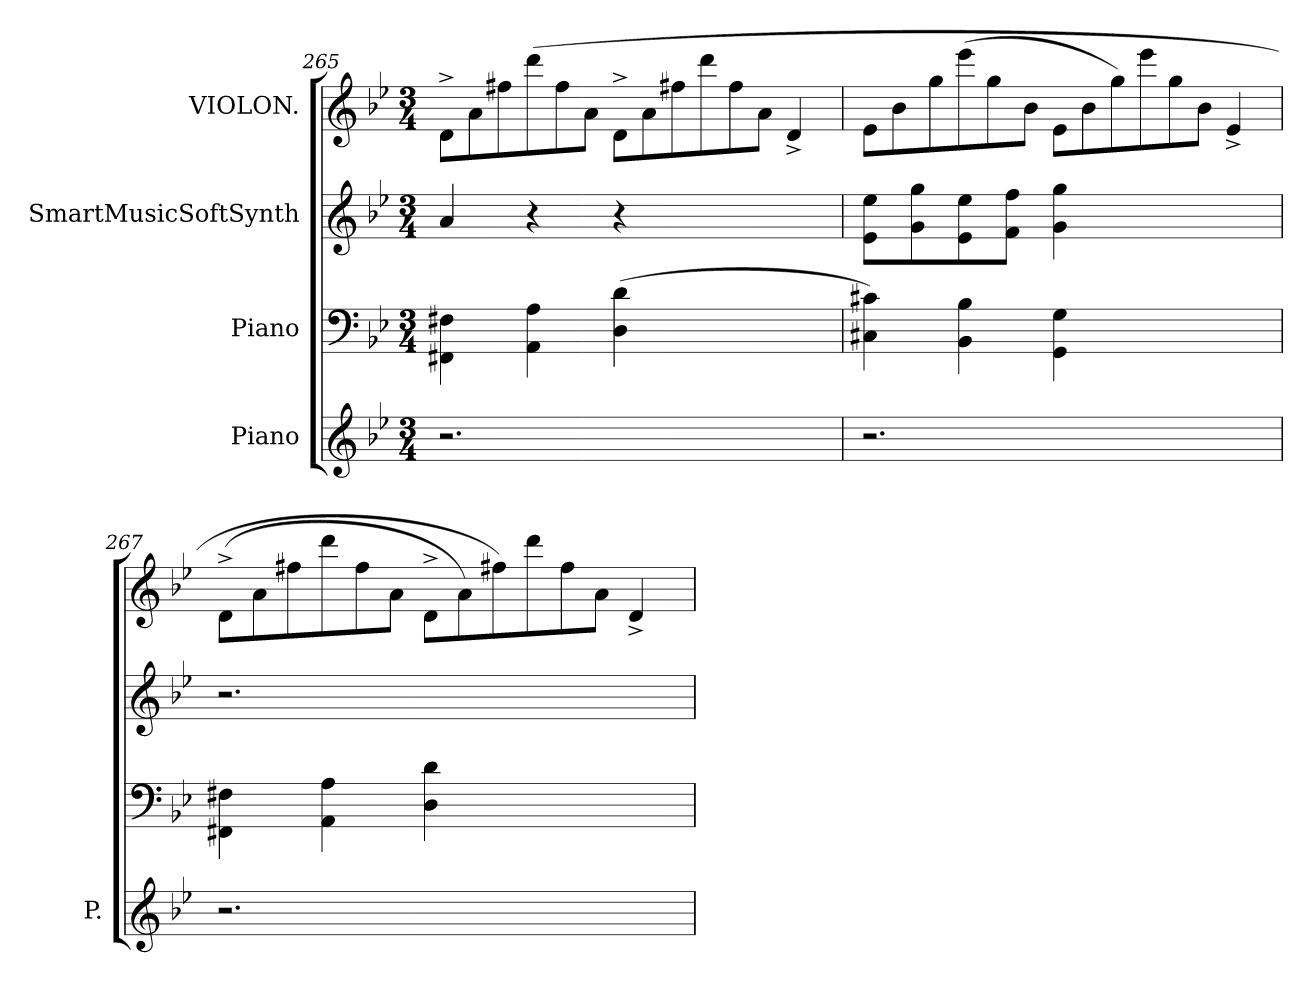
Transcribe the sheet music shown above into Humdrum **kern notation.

**kern	**kern	**kern	**kern
*part4	*part3	*part2	*part1
*staff4	*staff3	*staff2	*staff1
*I"Piano	*I"Piano	*I"SmartMusicSoftSynth	*I"VIOLON.
*I'P.	*	*	*
*clefG2	*clefF4	*clefG2	*clefG2
*k[b-e-]	*k[b-e-]	*k[b-e-]	*k[b-e-]
*M3/4	*M3/4	*M3/4	*M3/4
*	*	*	*Xtuplet
=265	=265	=265	=265
2.r	4FF#X\ 4F#X\	4a/	12d^\L
.	.	.	12a\
.	.	.	12ff#X\
.	4AA\ 4A\	4r	(12ddd\
.	.	.	12ff#\
.	.	.	12a\J
.	(4D\ 4d\	4r	12d^\L
.	.	.	12a\
.	.	.	12ff#X\
2ryy	2ryy	2ryy	12ddd\
.	.	.	12ff#\
.	.	.	12a\J
.	.	.	4d^/
=266	=266	=266	=266
2.r	4C#X\ 4c#X\)	8e-\ 8ee-\L	12e-\L
.	.	.	12b-\
.	.	8g\ 8gg\	.
.	.	.	12gg\
.	4BB-\ 4B-\	8e-\ 8ee-\	(12eee-\
.	.	.	12gg\
.	.	8f\ 8ff\J	.
.	.	.	12b-\J
.	4GG\ 4G\	4g\ 4gg\	12e-\L
.	.	.	12b-\
.	.	.	12gg\)
2ryy	2ryy	2ryy	12eee-\
.	.	.	12gg\
.	.	.	12b-\J
.	.	.	4e-^/
!!LO:PB:g=z
=267	=267	=267	=267
2.r	4FF#X\ 4F#X\	2.r	(12d^\L
.	.	.	12a\
.	.	.	12ff#X\
.	4AA\ 4A\	.	12ddd\
.	.	.	12ff#\
.	.	.	12a\J
.	4D\ 4d\	.	12d^\L
.	.	.	12a\)
.	.	.	12ff#X\)
2ryy	2ryy	2ryy	12ddd\
.	.	.	12ff#\
.	.	.	12a\J
.	.	.	4d^/
=	=	=	=
*-	*-	*-	*-
